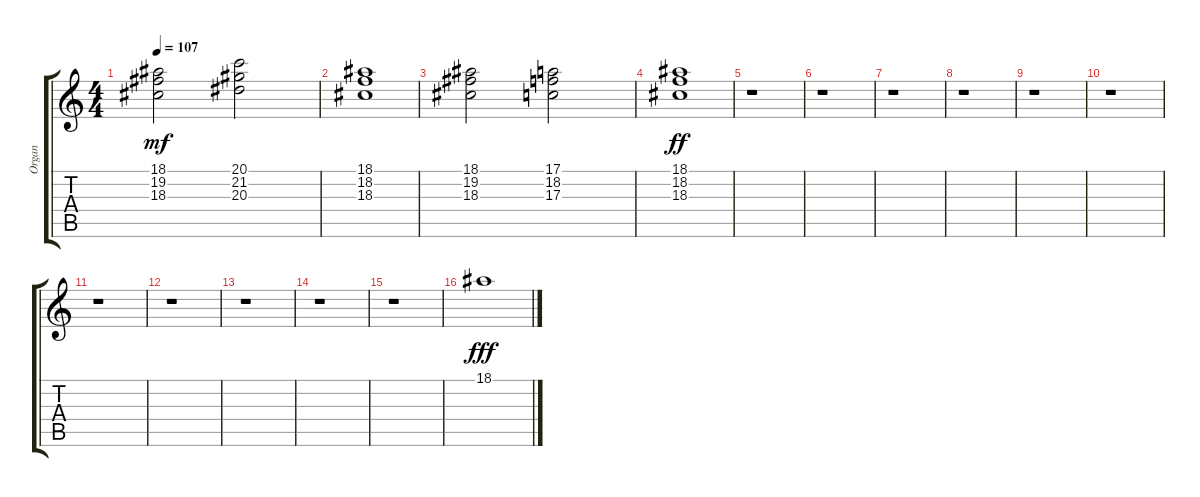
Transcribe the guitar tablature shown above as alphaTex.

\track ("Organ" "Organ") {instrument drawbarorgan}
\staff {score tabs}
\tuning (E4 B3 G3 D3 A2 E2) {hide}
\ts (4 4)
\tempo 107
\clef g2
\ks c
(18.1 19.2 18.3).2{dy mf} (20.1 21.2 20.3).2 |
(18.1 18.2 18.3).1 |
(18.1 19.2 18.3).2 (17.1 18.2 17.3).2 |
(18.1 18.2 18.3).1{dy ff} |
r.1 |
r.1 |
r.1 |
r.1 |
r.1 |
r.1 |
r.1 |
r.1 |
r.1 |
r.1 |
r.1 |
18.1.1{dy fff}
